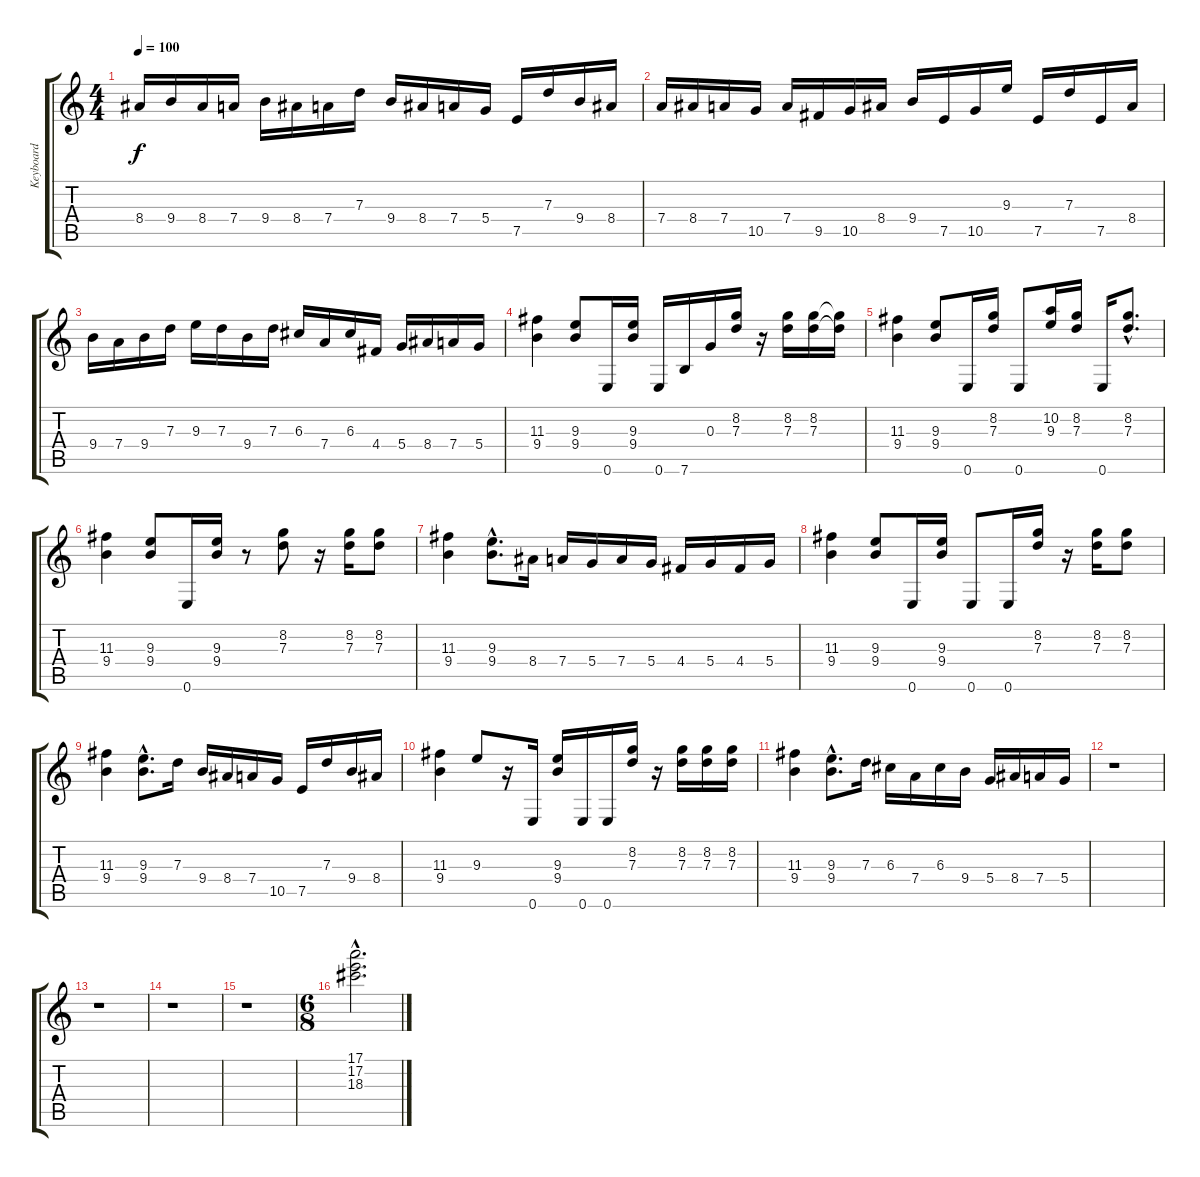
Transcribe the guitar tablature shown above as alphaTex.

\track ("Keyboard" "Keyboard") {instrument distortionguitar}
\staff {score tabs}
\tuning (E4 B3 G3 D3 A2 E2) {hide}
\ts (4 4)
\tempo 100
\clef g2
\ks c
8.4.16{dy f} 9.4.16 8.4.16 7.4.16 9.4.16 8.4.16 7.4.16 7.3.16 9.4.16 8.4.16 7.4.16 5.4.16 7.5.16 7.3.16 9.4.16 8.4.16 |
7.4.16 8.4.16 7.4.16 10.5.16 7.4.16 9.5.16 10.5.16 8.4.16 9.4.16 7.5.16 10.5.16 9.3.16 7.5.16 7.3.16 7.5.16 8.4.16 |
9.4.16 7.4.16 9.4.16 7.3.16 9.3.16 7.3.16 9.4.16 7.3.16 6.3.16 7.4.16 6.3.16 4.4.16 5.4.16 8.4.16 7.4.16 5.4.16 |
(11.3 9.4).4 (9.3 9.4).8 0.6.16 (9.3 9.4).16 0.6.16 7.6.16 0.3.16 (8.2 7.3).16 r.16 (8.2 7.3).16 (8.2 7.3).16 (8.2{t} 7.3{t}).16 |
(11.3 9.4).4 (9.3 9.4).8 0.6.16 (8.2 7.3).16 0.6.8 (10.2 9.3).16 (8.2 7.3).16 0.6.16 (8.2{hac} 7.3{hac}).8{d} |
(11.3 9.4).4 (9.3 9.4).8 0.6.16 (9.3 9.4).16 r.8 (8.2 7.3).8 r.16 (8.2 7.3).16 (8.2 7.3).8 |
(11.3 9.4).4 (9.3{hac} 9.4{hac}).8{d} 8.4.16 7.4.16 5.4.16 7.4.16 5.4.16 4.4.16 5.4.16 4.4.16 5.4.16 |
(11.3 9.4).4 (9.3 9.4).8 0.6.16 (9.3 9.4).16 0.6.8 0.6.16 (8.2 7.3).16 r.16 (8.2 7.3).16 (8.2 7.3).8 |
(11.3 9.4).4 (9.3{hac} 9.4{hac}).8{d} 7.3.16 9.4.16 8.4.16 7.4.16 10.5.16 7.5.16 7.3.16 9.4.16 8.4.16 |
(11.3 9.4).4 9.3.8 r.16 0.6.16 (9.3 9.4).16 0.6.16 0.6.16 (8.2 7.3).16 r.16 (8.2 7.3).16 (8.2 7.3).16 (8.2 7.3).16 |
(11.3 9.4).4 (9.3{hac} 9.4{hac}).8{d} 7.3.16 6.3.16 7.4.16 6.3.16 9.4.16 5.4.16 8.4.16 7.4.16 5.4.16 |
r.1 |
r.1 |
r.1 |
r.1 |
\ts (6 8)
(17.1{hac} 17.2{hac} 18.3{hac}).2{d}
